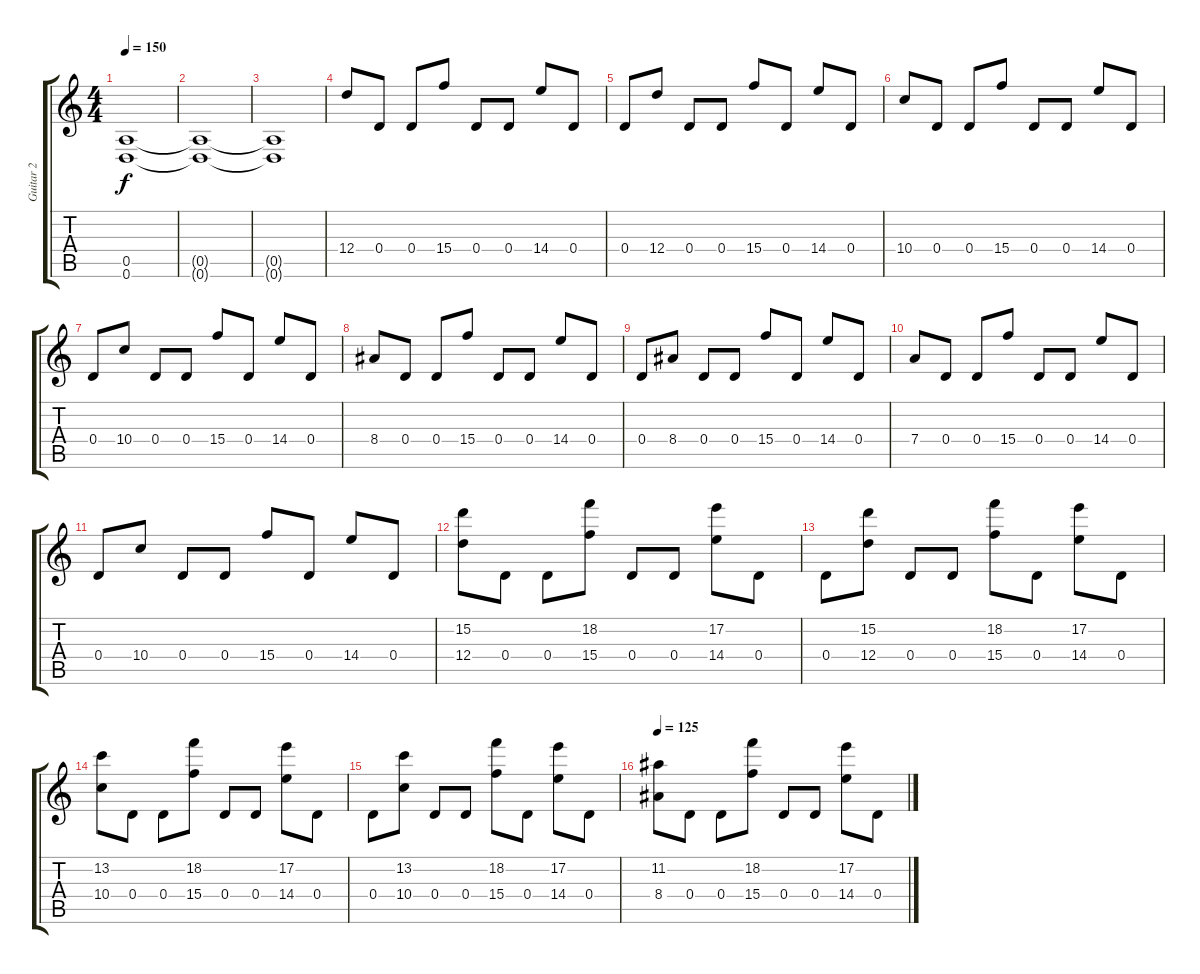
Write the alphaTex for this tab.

\track ("Guitar 2" "Guitar 2") {instrument distortionguitar}
\staff {score tabs}
\tuning (E4 B3 G3 D3 A2 D2) {hide}
\ts (4 4)
\tempo 150
\clef g2
\ks c
(0.5{t} 0.6{t}).1{dy f} |
(0.5{t} 0.6{t}).1 |
(0.5{t} 0.6{t}).1 |
12.4.8 0.4.8 0.4.8 15.4.8 0.4.8 0.4.8 14.4.8 0.4.8 |
0.4.8 12.4.8 0.4.8 0.4.8 15.4.8 0.4.8 14.4.8 0.4.8 |
10.4.8 0.4.8 0.4.8 15.4.8 0.4.8 0.4.8 14.4.8 0.4.8 |
0.4.8 10.4.8 0.4.8 0.4.8 15.4.8 0.4.8 14.4.8 0.4.8 |
8.4.8 0.4.8 0.4.8 15.4.8 0.4.8 0.4.8 14.4.8 0.4.8 |
0.4.8 8.4.8 0.4.8 0.4.8 15.4.8 0.4.8 14.4.8 0.4.8 |
7.4.8 0.4.8 0.4.8 15.4.8 0.4.8 0.4.8 14.4.8 0.4.8 |
0.4.8 10.4.8 0.4.8 0.4.8 15.4.8 0.4.8 14.4.8 0.4.8 |
(15.2 12.4).8 0.4.8 0.4.8 (18.2 15.4).8 0.4.8 0.4.8 (17.2 14.4).8 0.4.8 |
0.4.8 (15.2 12.4).8 0.4.8 0.4.8 (18.2 15.4).8 0.4.8 (17.2 14.4).8 0.4.8 |
(13.2 10.4).8 0.4.8 0.4.8 (18.2 15.4).8 0.4.8 0.4.8 (17.2 14.4).8 0.4.8 |
0.4.8 (13.2 10.4).8 0.4.8 0.4.8 (18.2 15.4).8 0.4.8 (17.2 14.4).8 0.4.8 |
\tempo 125
(11.2 8.4).8 0.4.8 0.4.8 (18.2 15.4).8 0.4.8 0.4.8 (17.2 14.4).8 0.4.8
